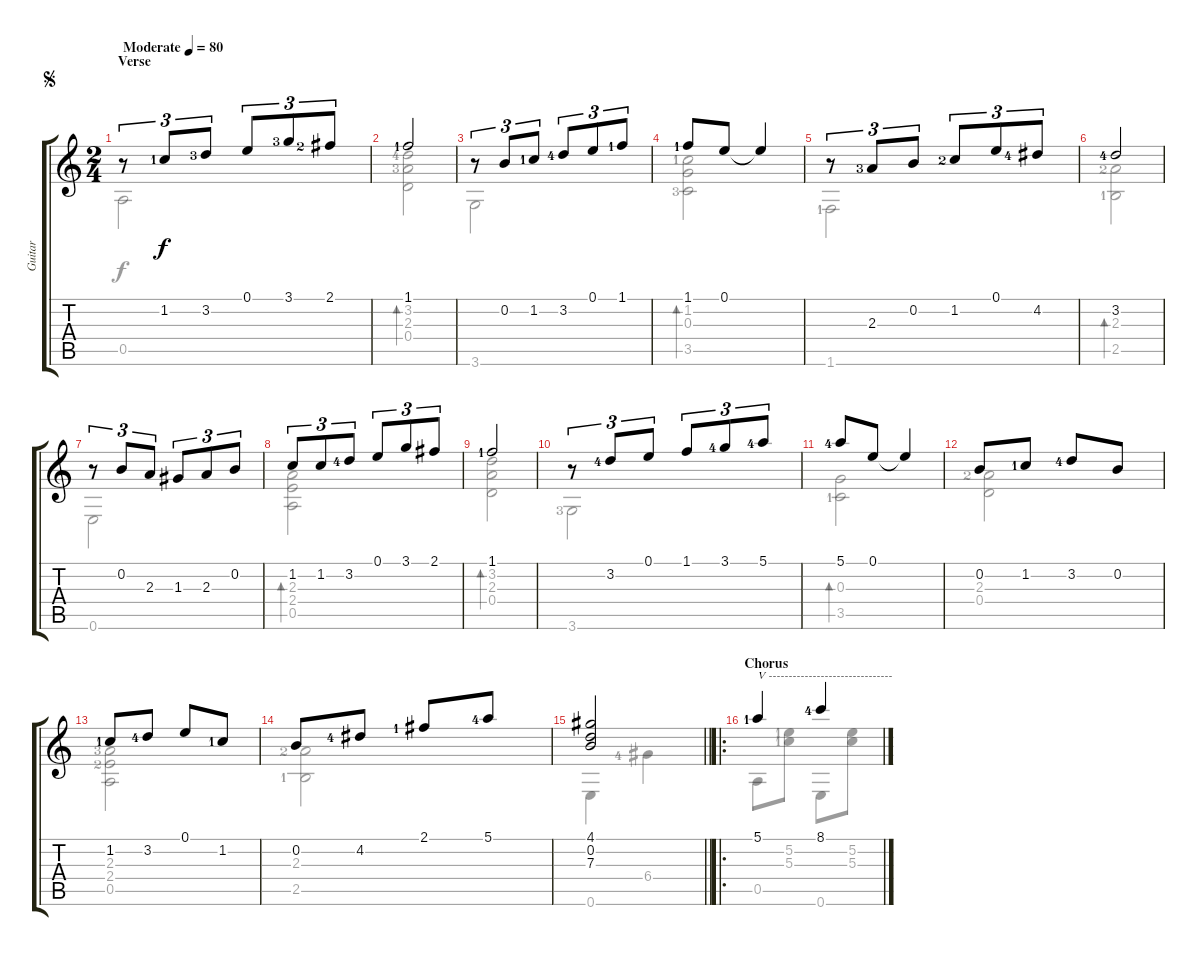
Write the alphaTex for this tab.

\track ("Guitar" "Guitar") {instrument acousticguitarsteel}
\staff {score tabs}
\tuning (E4 B3 G3 D3 A2 E2) {hide}
\voice
\ts (2 4)
\section ("" "Verse")
\jump segno
\tempo (80 "Moderate")
\clef g2
\ks c
r.8{tu (3 2) dy f instrument acousticguitarsteel} 1.2{lf 2}.8{tu (3 2)} 3.2{lf 4}.8{tu (3 2)} 0.1.8{tu (3 2)} 3.1{lf 4}.8{tu (3 2)} 2.1{lf 3}.8{tu (3 2)} |
1.1{lf 2}.2 |
r.8{tu (3 2)} 0.2.8{tu (3 2)} 1.2{lf 2}.8{tu (3 2)} 3.2{lf 5}.8{tu (3 2)} 0.1.8{tu (3 2)} 1.1{lf 2}.8{tu (3 2)} |
1.1{lf 2}.8 0.1.8 0.1{t}.4 |
r.8{tu (3 2)} 2.3{lf 4}.8{tu (3 2)} 0.2.8{tu (3 2)} 1.2{lf 3}.8{tu (3 2)} 0.1.8{tu (3 2)} 4.2{lf 5}.8{tu (3 2)} |
3.2{lf 5}.2 |
r.8{tu (3 2)} 0.2.8{tu (3 2)} 2.3.8{tu (3 2)} 1.3.8{tu (3 2)} 2.3.8{tu (3 2)} 0.2.8{tu (3 2)} |
1.2.8{tu (3 2)} 1.2.8{tu (3 2)} 3.2{lf 5}.8{tu (3 2)} 0.1.8{tu (3 2)} 3.1.8{tu (3 2)} 2.1.8{tu (3 2)} |
1.1{lf 2}.2 |
r.8{tu (3 2)} 3.2{lf 5}.8{tu (3 2)} 0.1.8{tu (3 2)} 1.1.8{tu (3 2)} 3.1{lf 5}.8{tu (3 2)} 5.1{lf 5}.8{tu (3 2)} |
5.1{lf 5}.8 0.1.8 0.1{t}.4 |
0.2.8 1.2{lf 2}.8 3.2{lf 5}.8 0.2.8 |
1.2{lf 2}.8 3.2{lf 5}.8 0.1.8 1.2{lf 2}.8 |
0.2.8 4.2{lf 5}.8 2.1{lf 2}.8 5.1{lf 5}.8 |
\barLineRight lightlight
(4.1 0.2 7.3).2 |
\ro
\section ("" "Chorus")
5.1{lf 2}.4{txt "V -------------------------------"} 8.1{lf 5}.4
\voice
\clef g2
\ottava regular
\simile none
\ks c
0.5.2{dy f} |
(3.2{lf 5} 2.3{lf 4} 0.4).2{bd 60} |
3.6.2 |
(1.2{lf 2} 0.3 3.5{lf 4}).2{bd 60} |
1.6{lf 2}.2 |
(2.3{lf 3} 2.5{lf 2}).2{bd 60} |
0.6.2 |
(2.3 2.4 0.5).2{bd 60} |
(3.2 2.3 0.4).2{bd 60} |
3.6{lf 4}.2 |
(0.3 3.5{lf 2}).2{bd 60} |
(2.3{lf 3} 0.4).2 |
(2.3{lf 4} 2.4{lf 3} 0.5).2 |
(2.3{lf 3} 2.5{lf 2}).2 |
\barLineRight lightlight
0.6.4 6.4{lf 5}.4 |
0.5.8 (5.2{lf 2} 5.3{lf 2}).8 0.6.8 (5.2 5.3).8
